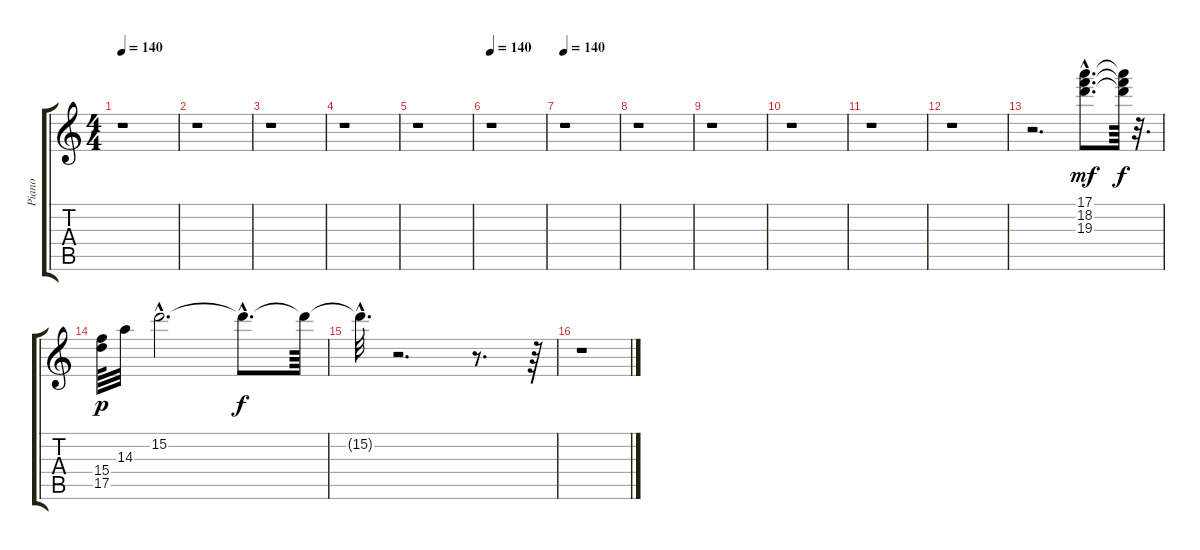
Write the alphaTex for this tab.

\track ("Piano" "Piano") {instrument acousticbass}
\staff {score tabs}
\tuning (E4 B3 G3 D3 A2 E2) {hide}
\ts (4 4)
\tempo 140
\clef g2
\ks c
r.1{dy mf instrument acousticbass} |
r.1 |
r.1 |
r.1 |
r.1 |
\tempo 140
r.1 |
\tempo 140
r.1 |
r.1 |
r.1 |
r.1 |
r.1 |
r.1 |
r.2{d} (17.1{hac} 18.2{hac} 19.3{hac}).8{d} (17.1{t} 18.2{t} 19.3{t}).64{dy f} r.32{d} |
(15.4 17.5).64{dy p} 14.3.32 15.2{hac}.2{d} 15.2{hac t}.8{d dy f} 15.2{t}.64 |
15.2{hac t}.32{d} r.2{d} r.8{d} r.64 |
r.1
